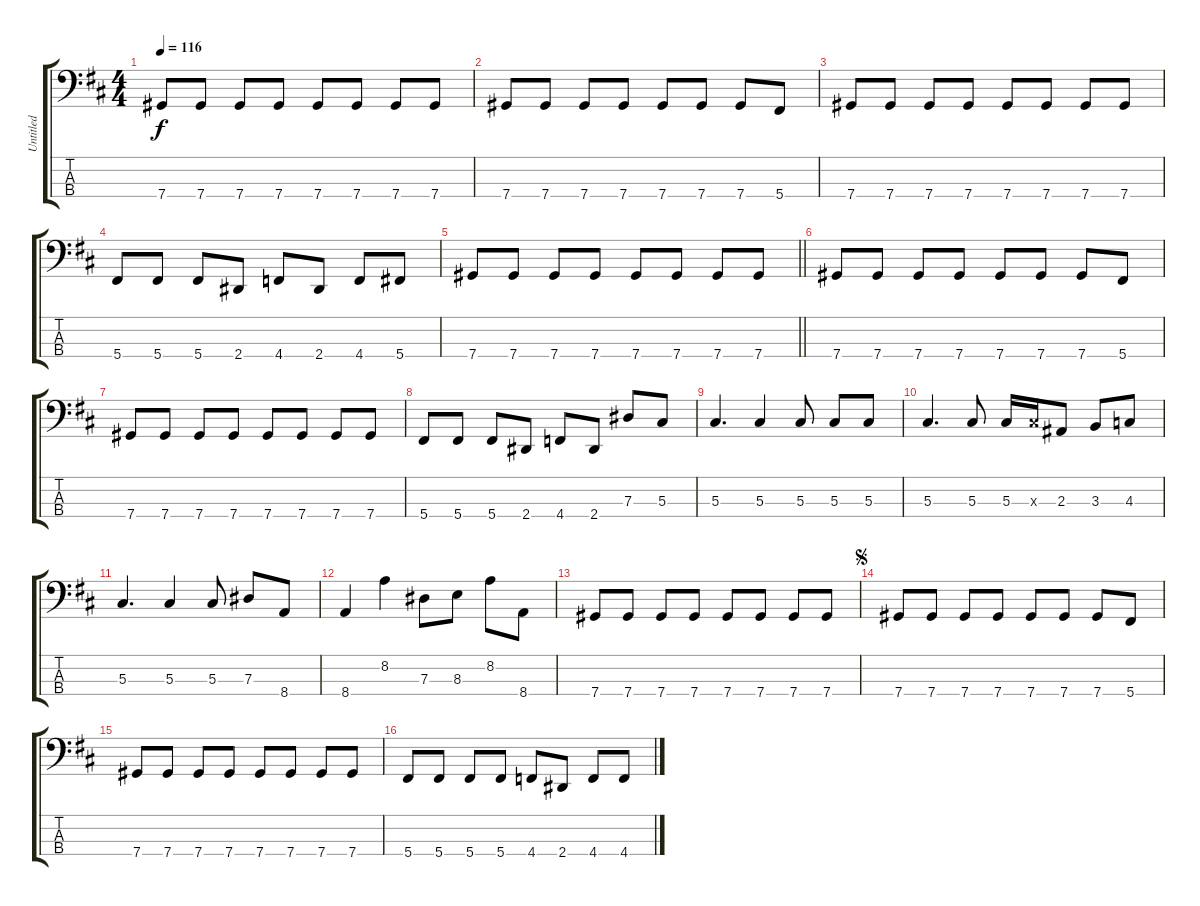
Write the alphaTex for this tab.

\track ("Untitled" "Untitled") {instrument electricbassfinger}
\staff {score tabs}
\tuning (Gb2 Db2 Ab1 Db1) {hide}
\ts (4 4)
\tempo 116
\clef f4
\ks d
7.4.8{dy f} 7.4.8 7.4.8 7.4.8 7.4.8 7.4.8 7.4.8 7.4.8 |
7.4.8 7.4.8 7.4.8 7.4.8 7.4.8 7.4.8 7.4.8 5.4.8 |
7.4.8 7.4.8 7.4.8 7.4.8 7.4.8 7.4.8 7.4.8 7.4.8 |
5.4.8 5.4.8 5.4.8 2.4.8 4.4.8 2.4.8 4.4.8 5.4.8 |
\barLineRight lightlight
7.4.8 7.4.8 7.4.8 7.4.8 7.4.8 7.4.8 7.4.8 7.4.8 |
7.4.8 7.4.8 7.4.8 7.4.8 7.4.8 7.4.8 7.4.8 5.4.8 |
7.4.8 7.4.8 7.4.8 7.4.8 7.4.8 7.4.8 7.4.8 7.4.8 |
5.4.8 5.4.8 5.4.8 2.4.8 4.4.8 2.4.8 7.3.8 5.3.8 |
5.3.4{d} 5.3.4 5.3.8 5.3.8 5.3.8 |
5.3.4{d} 5.3.8 5.3.16 5.3{x}.16 2.3.8 3.3.8 4.3.8 |
5.3.4{d} 5.3.4 5.3.8 7.3.8 8.4.8 |
8.4.4 8.2.4 7.3.8 8.3.8 8.2.8 8.4.8 |
7.4.8 7.4.8 7.4.8 7.4.8 7.4.8 7.4.8 7.4.8 7.4.8 |
\jump segno
7.4.8 7.4.8 7.4.8 7.4.8 7.4.8 7.4.8 7.4.8 5.4.8 |
7.4.8 7.4.8 7.4.8 7.4.8 7.4.8 7.4.8 7.4.8 7.4.8 |
5.4.8 5.4.8 5.4.8 5.4.8 4.4.8 2.4.8 4.4.8 4.4.8
